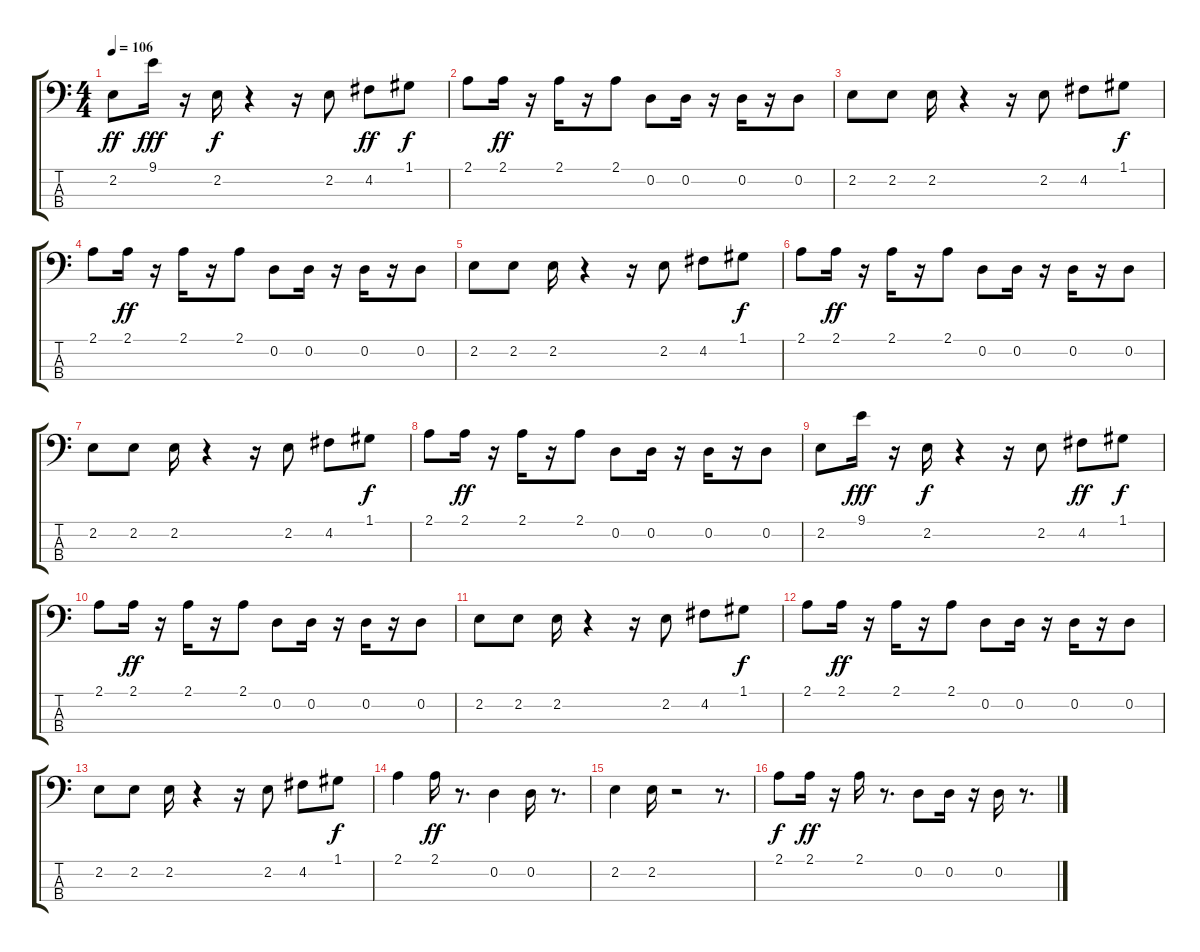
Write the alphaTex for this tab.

\track "" {instrument electricbassfinger}
\staff {score tabs}
\tuning (G2 D2 A1 E1) {hide}
\ts (4 4)
\tempo 106
\clef f4
\ks c
2.2.8{dy ff} 9.1.16{dy fff} r.16 2.2.16{dy f} r.4 r.16 2.2.8 4.2.8{dy ff} 1.1.8{dy f} |
2.1.8 2.1.16{dy ff} r.16 2.1.16 r.16 2.1.8 0.2.8 0.2.16 r.16 0.2.16 r.16 0.2.8 |
2.2.8 2.2.8 2.2.16 r.4 r.16 2.2.8 4.2.8 1.1.8{dy f} |
2.1.8 2.1.16{dy ff} r.16 2.1.16 r.16 2.1.8 0.2.8 0.2.16 r.16 0.2.16 r.16 0.2.8 |
2.2.8 2.2.8 2.2.16 r.4 r.16 2.2.8 4.2.8 1.1.8{dy f} |
2.1.8 2.1.16{dy ff} r.16 2.1.16 r.16 2.1.8 0.2.8 0.2.16 r.16 0.2.16 r.16 0.2.8 |
2.2.8 2.2.8 2.2.16 r.4 r.16 2.2.8 4.2.8 1.1.8{dy f} |
2.1.8 2.1.16{dy ff} r.16 2.1.16 r.16 2.1.8 0.2.8 0.2.16 r.16 0.2.16 r.16 0.2.8 |
2.2.8 9.1.16{dy fff} r.16 2.2.16{dy f} r.4 r.16 2.2.8 4.2.8{dy ff} 1.1.8{dy f} |
2.1.8 2.1.16{dy ff} r.16 2.1.16 r.16 2.1.8 0.2.8 0.2.16 r.16 0.2.16 r.16 0.2.8 |
2.2.8 2.2.8 2.2.16 r.4 r.16 2.2.8 4.2.8 1.1.8{dy f} |
2.1.8 2.1.16{dy ff} r.16 2.1.16 r.16 2.1.8 0.2.8 0.2.16 r.16 0.2.16 r.16 0.2.8 |
2.2.8 2.2.8 2.2.16 r.4 r.16 2.2.8 4.2.8 1.1.8{dy f} |
2.1.4 2.1.16{dy ff} r.8{d} 0.2.4 0.2.16 r.8{d} |
2.2.4 2.2.16 r.2 r.8{d} |
2.1.8{dy f} 2.1.16{dy ff} r.16 2.1.16 r.8{d} 0.2.8 0.2.16 r.16 0.2.16 r.8{d}
